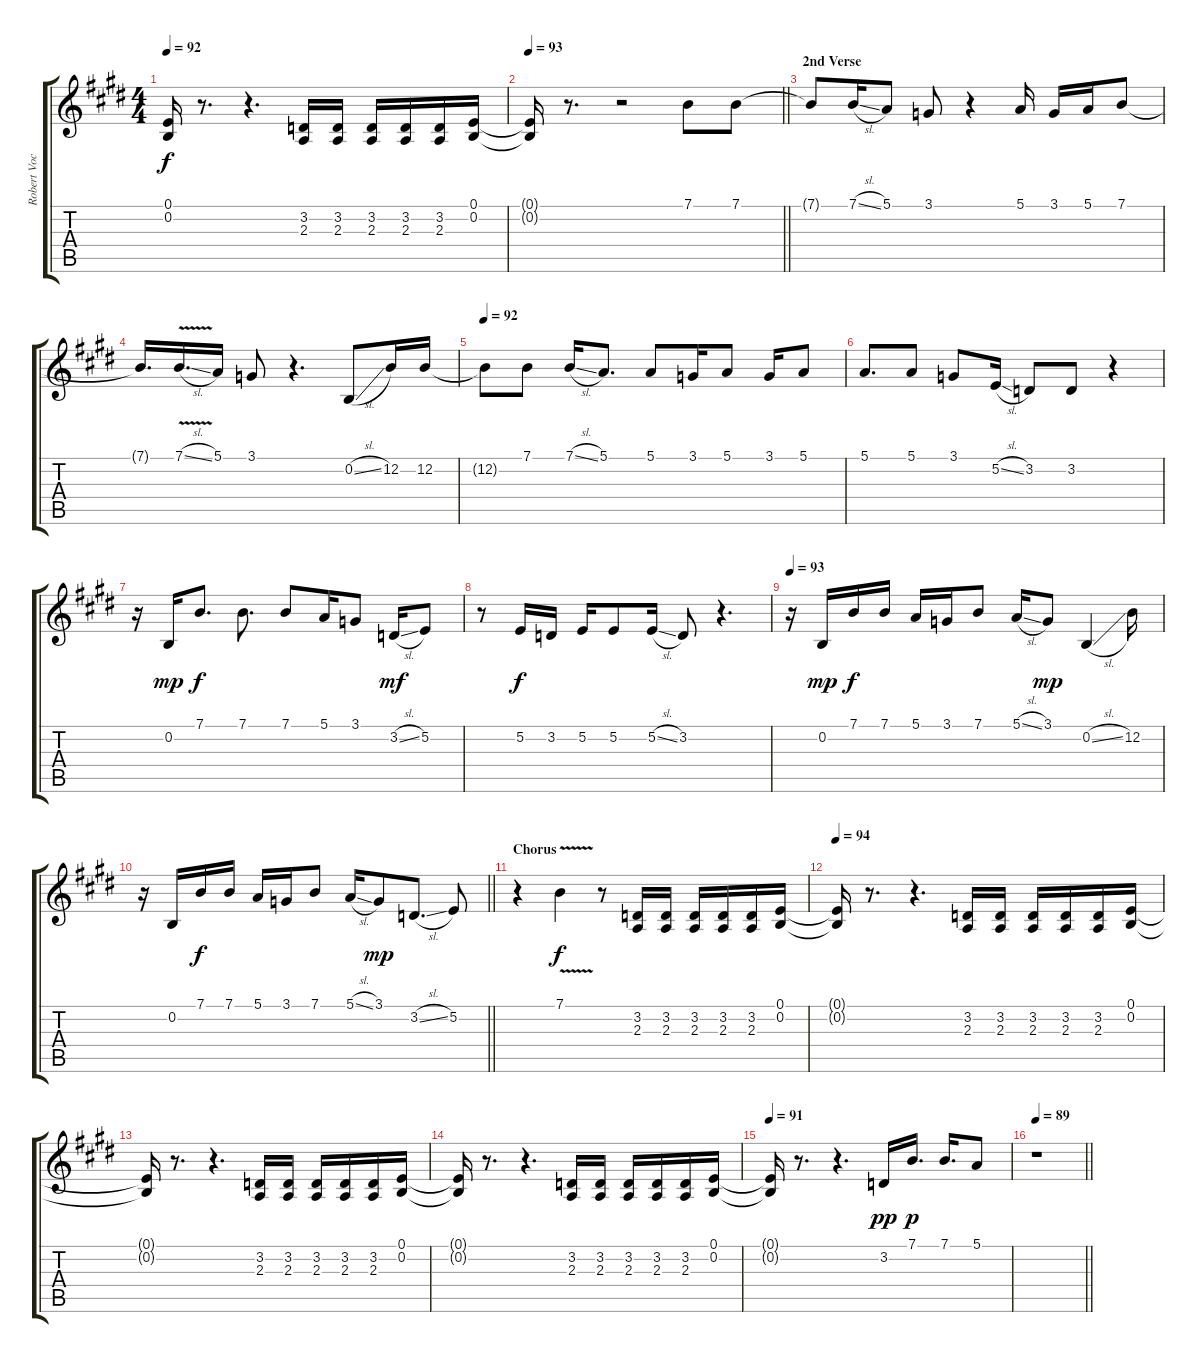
\track ("Robert Vocals" "Robert Voc") {instrument oboe}
\staff {score tabs}
\tuning (E4 B3 G3 D3 A2 E2) {hide}
\ts (4 4)
\tempo 92
\clef g2
\ks e
(0.1{t} 0.2{t}).16{dy f} r.8{d} r.4{d} (3.2 2.3).16 (3.2 2.3).16 (3.2 2.3).16 (3.2 2.3).16 (3.2 2.3).16 (0.1 0.2).16 |
\tempo 93
\barLineRight lightlight
(0.1{t} 0.2{t}).16 r.8{d} r.2 7.1.8 7.1.8 |
\section ("" "2nd Verse")
7.1{t}.8 7.1{sl}.16 5.1.8 3.1.8 r.4 5.1.16 3.1.16 5.1.16 7.1.8 |
7.1{t}.16{d} 7.1{v sl}.16{d} 5.1.16 3.1.8 r.4{d} 0.2{sl}.8 12.2.16 12.2.16 |
\tempo 92
12.2{t}.8 7.1.8 7.1{sl}.16 5.1.8{d} 5.1.8 3.1.16 5.1.8 3.1.16 5.1.8 |
5.1.8{d} 5.1.8 3.1.8 5.2{sl}.16 3.2.8 3.2.8 r.4 |
r.16 0.2.16{dy mp} 7.1.8{d dy f} 7.1.8{d} 7.1.8 5.1.16 3.1.8 3.2{sl}.16{dy mf} 5.2.8 |
r.8 5.2.16{dy f} 3.2.16 5.2.16 5.2.8 5.2{sl}.16 3.2.8 r.4{d} |
\tempo 93
r.16 0.2.16{dy mp} 7.1.16{dy f} 7.1.16 5.1.16 3.1.16 7.1.8 5.1{sl}.16 3.1.8{dy mp} 0.2{sl}.4 12.2.16 |
\barLineRight lightlight
r.16 0.2.16 7.1.16{dy f} 7.1.16 5.1.16 3.1.16 7.1.8 5.1{sl}.16 3.1.8{dy mp} 3.2{sl}.8{d} 5.2.8 |
\section ("" "Chorus")
r.4 7.1{v}.4{dy f} r.8 (3.2 2.3).16 (3.2 2.3).16 (3.2 2.3).16 (3.2 2.3).16 (3.2 2.3).16 (0.1 0.2).16 |
\tempo 94
(0.1{t} 0.2{t}).16 r.8{d} r.4{d} (3.2 2.3).16 (3.2 2.3).16 (3.2 2.3).16 (3.2 2.3).16 (3.2 2.3).16 (0.1 0.2).16 |
(0.1{t} 0.2{t}).16 r.8{d} r.4{d} (3.2 2.3).16 (3.2 2.3).16 (3.2 2.3).16 (3.2 2.3).16 (3.2 2.3).16 (0.1 0.2).16 |
(0.1{t} 0.2{t}).16 r.8{d} r.4{d} (3.2 2.3).16 (3.2 2.3).16 (3.2 2.3).16 (3.2 2.3).16 (3.2 2.3).16 (0.1 0.2).16 |
\tempo 91
(0.1{t} 0.2{t}).16 r.8{d} r.4{d} 3.2.16{dy pp} 7.1.16{d dy p} 7.1.16{d} 5.1.8 |
\tempo 89
\barLineRight lightlight
r.1
